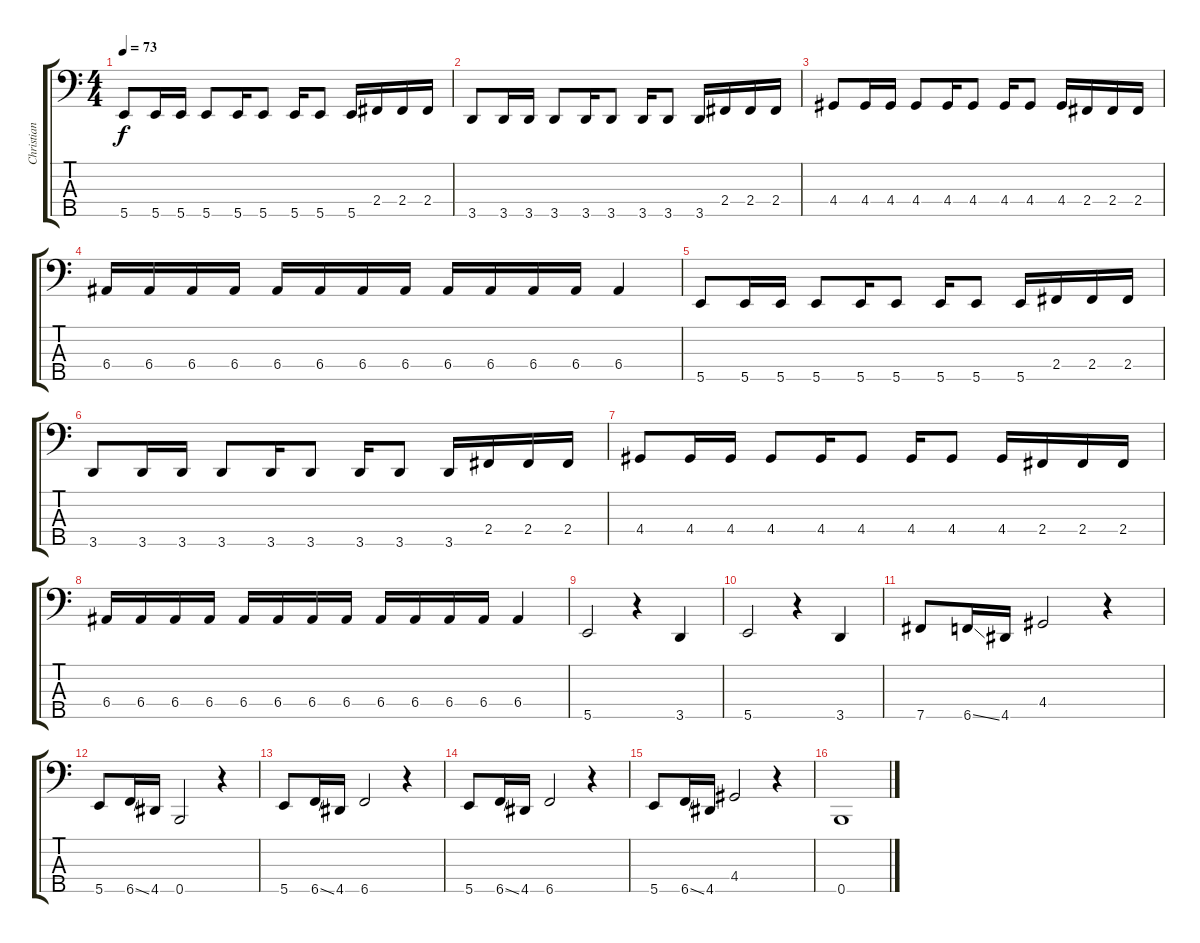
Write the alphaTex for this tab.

\track ("Christian Olde Wolbers" "Christian ") {instrument electricbassfinger}
\staff {score tabs}
\tuning (G2 D2 A1 E1 B0) {hide}
\ts (4 4)
\tempo 73
\clef f4
\ks c
5.5.8{dy f} 5.5.16 5.5.16 5.5.8 5.5.16 5.5.8 5.5.16 5.5.8 5.5.16 2.4.16 2.4.16 2.4.16 |
3.5.8 3.5.16 3.5.16 3.5.8 3.5.16 3.5.8 3.5.16 3.5.8 3.5.16 2.4.16 2.4.16 2.4.16 |
4.4.8 4.4.16 4.4.16 4.4.8 4.4.16 4.4.8 4.4.16 4.4.8 4.4.16 2.4.16 2.4.16 2.4.16 |
6.4.16 6.4.16 6.4.16 6.4.16 6.4.16 6.4.16 6.4.16 6.4.16 6.4.16 6.4.16 6.4.16 6.4.16 6.4.4 |
5.5.8 5.5.16 5.5.16 5.5.8 5.5.16 5.5.8 5.5.16 5.5.8 5.5.16 2.4.16 2.4.16 2.4.16 |
3.5.8 3.5.16 3.5.16 3.5.8 3.5.16 3.5.8 3.5.16 3.5.8 3.5.16 2.4.16 2.4.16 2.4.16 |
4.4.8 4.4.16 4.4.16 4.4.8 4.4.16 4.4.8 4.4.16 4.4.8 4.4.16 2.4.16 2.4.16 2.4.16 |
6.4.16 6.4.16 6.4.16 6.4.16 6.4.16 6.4.16 6.4.16 6.4.16 6.4.16 6.4.16 6.4.16 6.4.16 6.4.4 |
5.5.2 r.4 3.5.4 |
5.5.2 r.4 3.5.4 |
7.5.8 6.5{ss}.16 4.5.16 4.4.2 r.4 |
5.5.8 6.5{ss}.16 4.5.16 0.5.2 r.4 |
5.5.8 6.5{ss}.16 4.5.16 6.5.2 r.4 |
5.5.8 6.5{ss}.16 4.5.16 6.5.2 r.4 |
5.5.8 6.5{ss}.16 4.5.16 4.4.2 r.4 |
0.5.1
